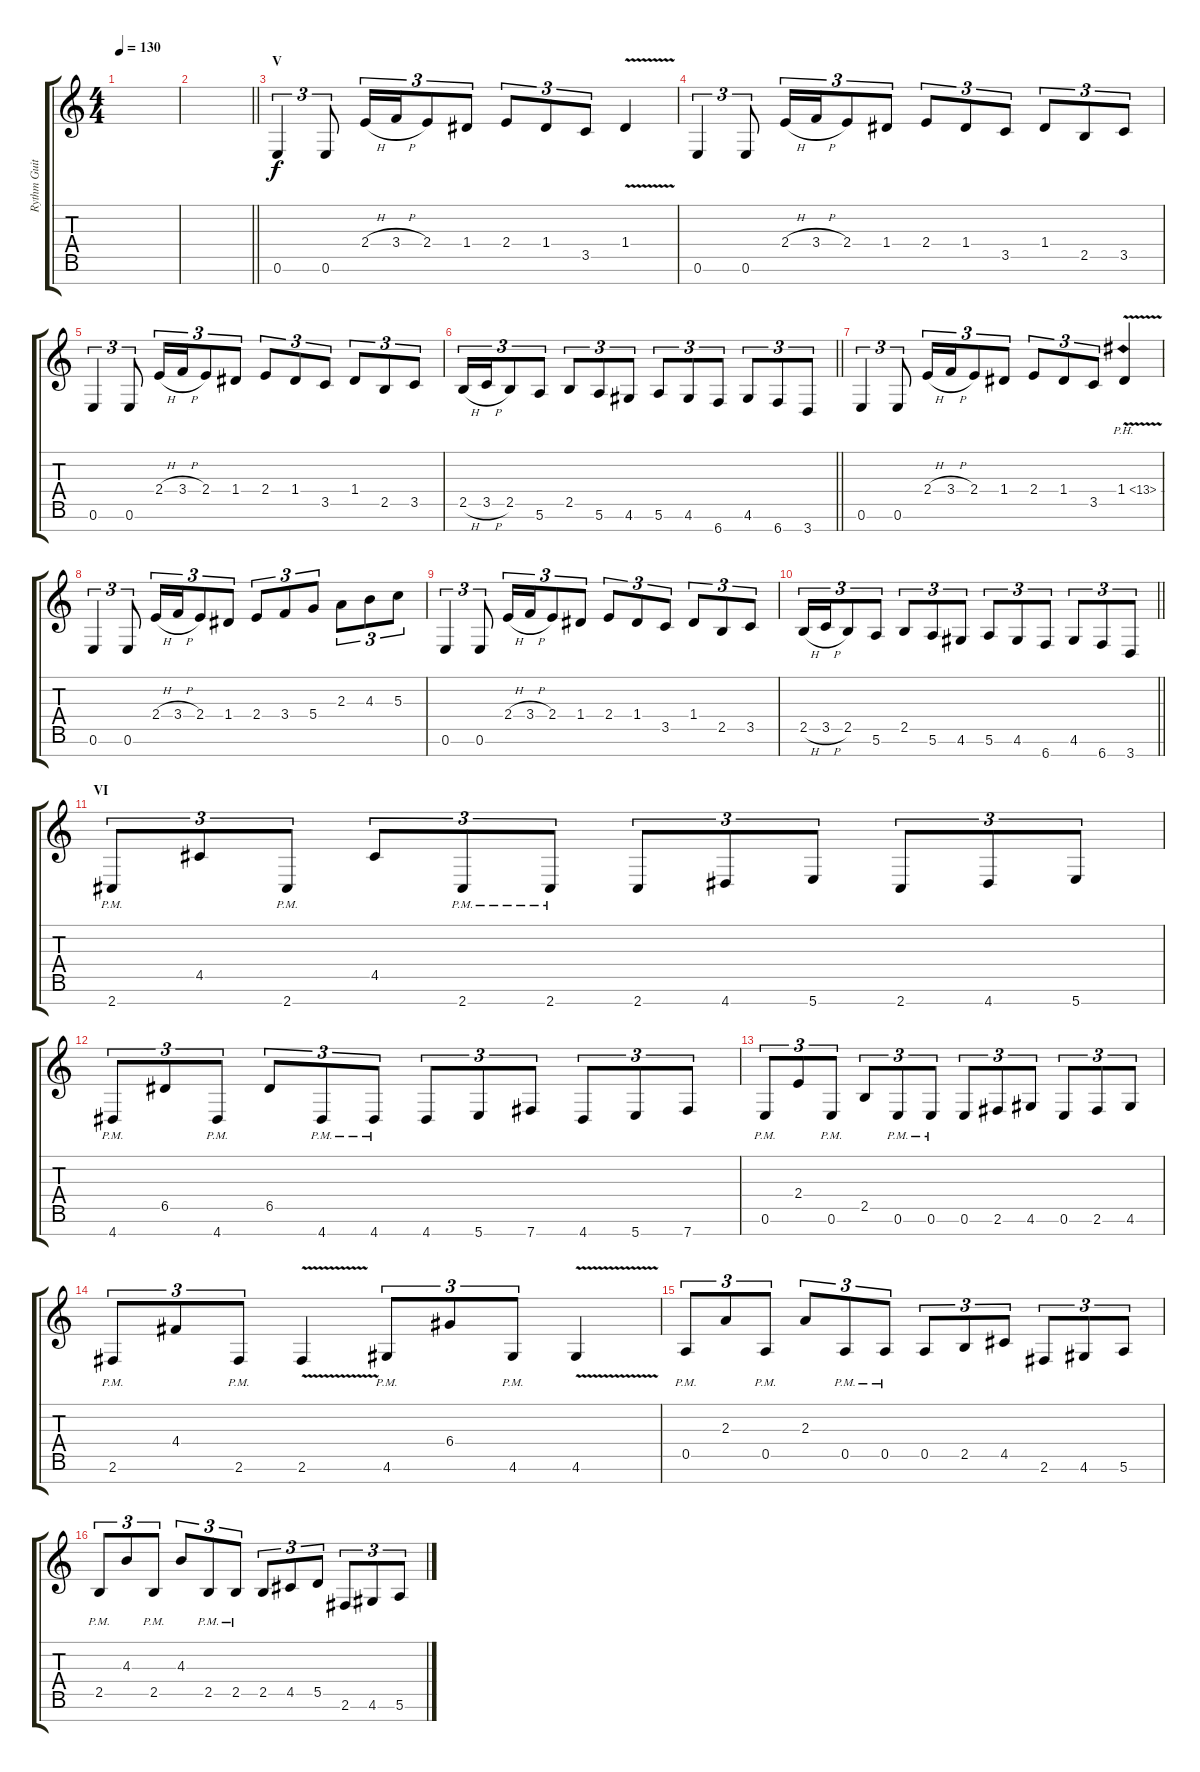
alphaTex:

\track ("Rythm Guitar" "Rythm Guit") {instrument distortionguitar}
\staff {score tabs}
\tuning (E4 B3 G3 D3 A2 E2 B1) {hide}
\ts (4 4)
\tempo 130
\clef g2
\ks c
|
\barLineRight lightlight
|
\section ("" "V")
0.6.4{tu (3 2)} 0.6.8{tu (3 2)} 2.4{h}.16{tu (3 2)} 3.4{h}.16{tu (3 2)} 2.4.8{tu (3 2)} 1.4.8{tu (3 2)} 2.4.8{tu (3 2)} 1.4.8{tu (3 2)} 3.5.8{tu (3 2)} 1.4{v}.4 |
0.6.4{tu (3 2)} 0.6.8{tu (3 2)} 2.4{h}.16{tu (3 2)} 3.4{h}.16{tu (3 2)} 2.4.8{tu (3 2)} 1.4.8{tu (3 2)} 2.4.8{tu (3 2)} 1.4.8{tu (3 2)} 3.5.8{tu (3 2)} 1.4.8{tu (3 2)} 2.5.8{tu (3 2)} 3.5.8{tu (3 2)} |
0.6.4{tu (3 2)} 0.6.8{tu (3 2)} 2.4{h}.16{tu (3 2)} 3.4{h}.16{tu (3 2)} 2.4.8{tu (3 2)} 1.4.8{tu (3 2)} 2.4.8{tu (3 2)} 1.4.8{tu (3 2)} 3.5.8{tu (3 2)} 1.4.8{tu (3 2)} 2.5.8{tu (3 2)} 3.5.8{tu (3 2)} |
\barLineRight lightlight
2.5{h}.16{tu (3 2)} 3.5{h}.16{tu (3 2)} 2.5.8{tu (3 2)} 5.6.8{tu (3 2)} 2.5.8{tu (3 2)} 5.6.8{tu (3 2)} 4.6.8{tu (3 2)} 5.6.8{tu (3 2)} 4.6.8{tu (3 2)} 6.7.8{tu (3 2)} 4.6.8{tu (3 2)} 6.7.8{tu (3 2)} 3.7.8{tu (3 2)} |
0.6.4{tu (3 2)} 0.6.8{tu (3 2)} 2.4{h}.16{tu (3 2)} 3.4{h}.16{tu (3 2)} 2.4.8{tu (3 2)} 1.4.8{tu (3 2)} 2.4.8{tu (3 2)} 1.4.8{tu (3 2)} 3.5.8{tu (3 2)} 1.4{ph 12 v}.4 |
0.6.4{tu (3 2)} 0.6.8{tu (3 2)} 2.4{h}.16{tu (3 2)} 3.4{h}.16{tu (3 2)} 2.4.8{tu (3 2)} 1.4.8{tu (3 2)} 2.4.8{tu (3 2)} 3.4.8{tu (3 2)} 5.4.8{tu (3 2)} 2.3.8{tu (3 2)} 4.3.8{tu (3 2)} 5.3.8{tu (3 2)} |
0.6.4{tu (3 2)} 0.6.8{tu (3 2)} 2.4{h}.16{tu (3 2)} 3.4{h}.16{tu (3 2)} 2.4.8{tu (3 2)} 1.4.8{tu (3 2)} 2.4.8{tu (3 2)} 1.4.8{tu (3 2)} 3.5.8{tu (3 2)} 1.4.8{tu (3 2)} 2.5.8{tu (3 2)} 3.5.8{tu (3 2)} |
\barLineRight lightlight
2.5{h}.16{tu (3 2)} 3.5{h}.16{tu (3 2)} 2.5.8{tu (3 2)} 5.6.8{tu (3 2)} 2.5.8{tu (3 2)} 5.6.8{tu (3 2)} 4.6.8{tu (3 2)} 5.6.8{tu (3 2)} 4.6.8{tu (3 2)} 6.7.8{tu (3 2)} 4.6.8{tu (3 2)} 6.7.8{tu (3 2)} 3.7.8{tu (3 2)} |
\section ("" "VI")
2.7{pm}.8{tu (3 2)} 4.5.8{tu (3 2)} 2.7{pm}.8{tu (3 2)} 4.5.8{tu (3 2)} 2.7{pm}.8{tu (3 2)} 2.7{pm}.8{tu (3 2)} 2.7.8{tu (3 2)} 4.7.8{tu (3 2)} 5.7.8{tu (3 2)} 2.7.8{tu (3 2)} 4.7.8{tu (3 2)} 5.7.8{tu (3 2)} |
4.7{pm}.8{tu (3 2)} 6.5.8{tu (3 2)} 4.7{pm}.8{tu (3 2)} 6.5.8{tu (3 2)} 4.7{pm}.8{tu (3 2)} 4.7{pm}.8{tu (3 2)} 4.7.8{tu (3 2)} 5.7.8{tu (3 2)} 7.7.8{tu (3 2)} 4.7.8{tu (3 2)} 5.7.8{tu (3 2)} 7.7.8{tu (3 2)} |
0.6{pm}.8{tu (3 2)} 2.4.8{tu (3 2)} 0.6{pm}.8{tu (3 2)} 2.5.8{tu (3 2)} 0.6{pm}.8{tu (3 2)} 0.6{pm}.8{tu (3 2)} 0.6.8{tu (3 2)} 2.6.8{tu (3 2)} 4.6.8{tu (3 2)} 0.6.8{tu (3 2)} 2.6.8{tu (3 2)} 4.6.8{tu (3 2)} |
2.6{pm}.8{tu (3 2)} 4.4.8{tu (3 2)} 2.6{pm}.8{tu (3 2)} 2.6{v}.4 4.6{pm}.8{tu (3 2)} 6.4.8{tu (3 2)} 4.6{pm}.8{tu (3 2)} 4.6{v}.4 |
0.5{pm}.8{tu (3 2)} 2.3.8{tu (3 2)} 0.5{pm}.8{tu (3 2)} 2.3.8{tu (3 2)} 0.5{pm}.8{tu (3 2)} 0.5{pm}.8{tu (3 2)} 0.5.8{tu (3 2)} 2.5.8{tu (3 2)} 4.5.8{tu (3 2)} 2.6.8{tu (3 2)} 4.6.8{tu (3 2)} 5.6.8{tu (3 2)} |
2.5{pm}.8{tu (3 2)} 4.3.8{tu (3 2)} 2.5{pm}.8{tu (3 2)} 4.3.8{tu (3 2)} 2.5{pm}.8{tu (3 2)} 2.5{pm}.8{tu (3 2)} 2.5.8{tu (3 2)} 4.5.8{tu (3 2)} 5.5.8{tu (3 2)} 2.6.8{tu (3 2)} 4.6.8{tu (3 2)} 5.6.8{tu (3 2)}
